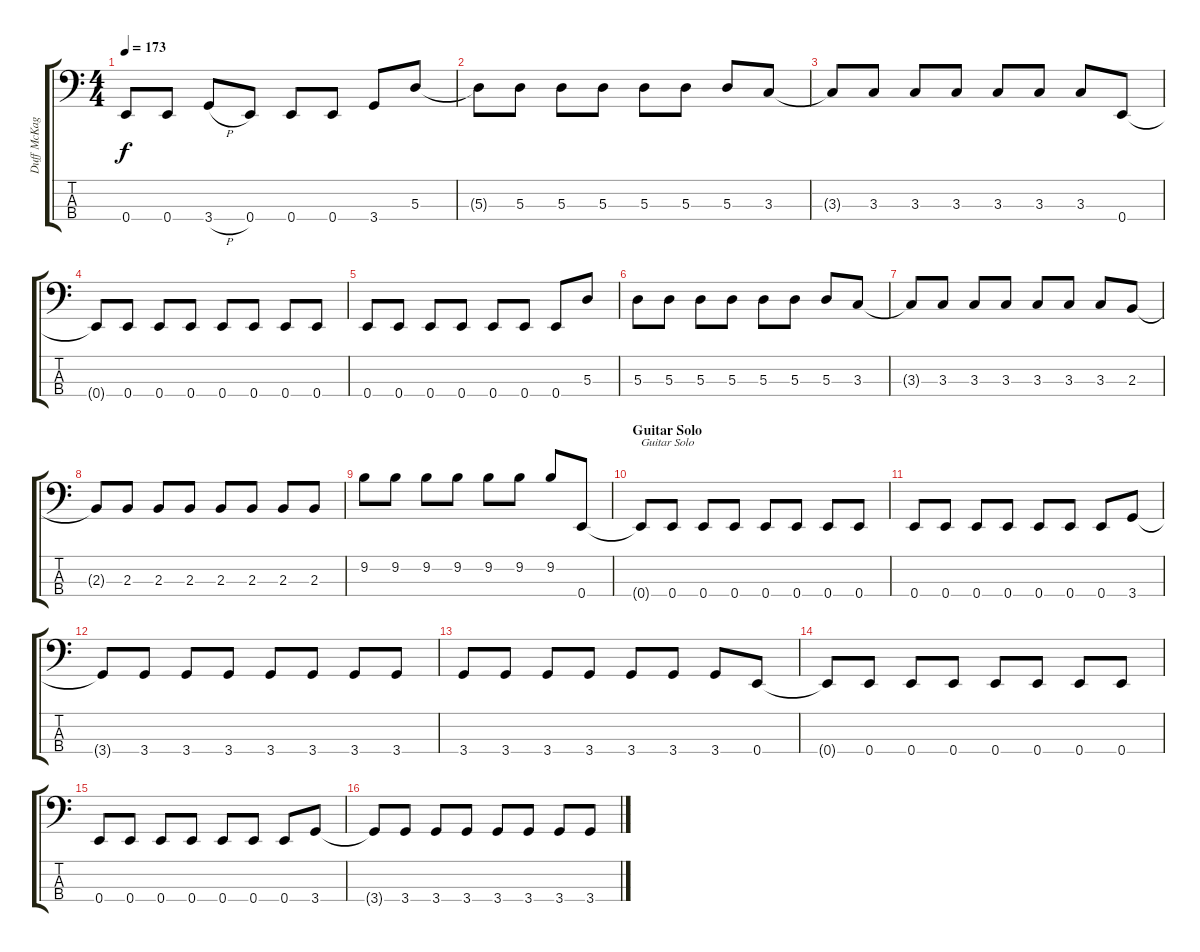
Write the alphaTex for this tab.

\track ("Duff McKagan" "Duff McKag") {instrument electricbasspick}
\staff {score tabs}
\tuning (G2 D2 A1 E1) {hide}
\ts (4 4)
\tempo 173
\clef f4
\ks c
0.4.8{dy f} 0.4.8 3.4{h}.8 0.4.8 0.4.8 0.4.8 3.4.8 5.3.8 |
5.3{t}.8 5.3.8 5.3.8 5.3.8 5.3.8 5.3.8 5.3.8 3.3.8 |
3.3{t}.8 3.3.8 3.3.8 3.3.8 3.3.8 3.3.8 3.3.8 0.4.8 |
0.4{t}.8 0.4.8 0.4.8 0.4.8 0.4.8 0.4.8 0.4.8 0.4.8 |
0.4.8 0.4.8 0.4.8 0.4.8 0.4.8 0.4.8 0.4.8 5.3.8 |
5.3.8 5.3.8 5.3.8 5.3.8 5.3.8 5.3.8 5.3.8 3.3.8 |
3.3{t}.8 3.3.8 3.3.8 3.3.8 3.3.8 3.3.8 3.3.8 2.3.8 |
2.3{t}.8 2.3.8 2.3.8 2.3.8 2.3.8 2.3.8 2.3.8 2.3.8 |
9.2.8 9.2.8 9.2.8 9.2.8 9.2.8 9.2.8 9.2.8 0.4.8 |
\section ("" "Guitar Solo")
0.4{t}.8{txt "Guitar Solo"} 0.4.8 0.4.8 0.4.8 0.4.8 0.4.8 0.4.8 0.4.8 |
0.4.8 0.4.8 0.4.8 0.4.8 0.4.8 0.4.8 0.4.8 3.4.8 |
3.4{t}.8 3.4.8 3.4.8 3.4.8 3.4.8 3.4.8 3.4.8 3.4.8 |
3.4.8 3.4.8 3.4.8 3.4.8 3.4.8 3.4.8 3.4.8 0.4.8 |
0.4{t}.8 0.4.8 0.4.8 0.4.8 0.4.8 0.4.8 0.4.8 0.4.8 |
0.4.8 0.4.8 0.4.8 0.4.8 0.4.8 0.4.8 0.4.8 3.4.8 |
3.4{t}.8 3.4.8 3.4.8 3.4.8 3.4.8 3.4.8 3.4.8 3.4.8
